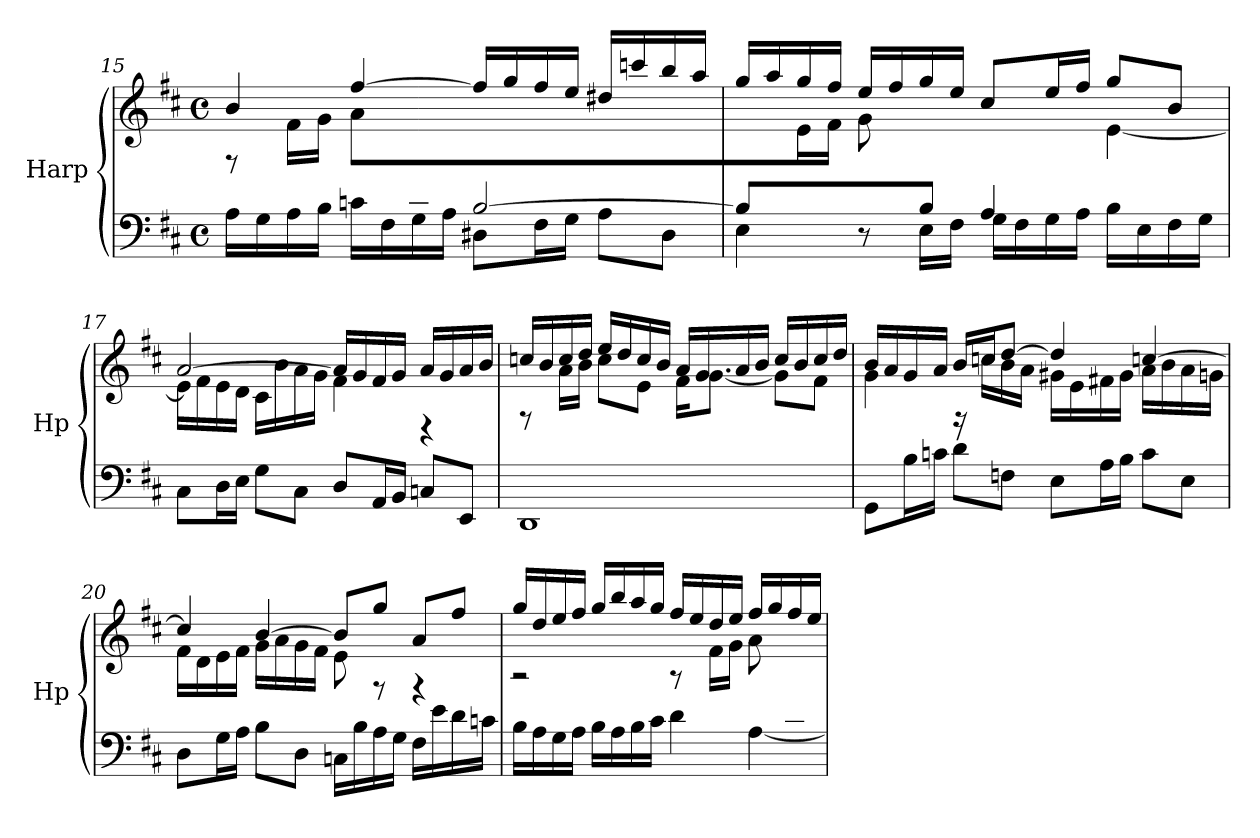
**kern	**kern
*part1	*part1
*staff2	*staff1
*I"Harp	*
*I'Hp	*
!!LO:LB:g=z
*clefF4	*clefG2
*k[f#c#]	*k[f#c#]
*M4/4	*M4/4
*met(c)	*met(c)
=15	=15
*^	*^
4.ryy	16A\LL	4b/	8rF
.	16G\	.	.
.	16A\	.	16f#\LL
.	16B\JJ	.	16g\JJ
.	16cn\LL	[4ff#/	8a\L
.	16F#\	.	.
8cn/J	16G\	.	2ryy
.	16A\JJ	.	.
[2B/	8D#X\L	16ff#/LL]	.
.	.	16gg/	.
.	16F#\L	16ff#/	.
.	16G\JJ	16ee/JJ	.
.	8A\L	16dd#X/LL	.
.	.	16cccn/	.
.	8D#\J	16bb/	8ryy
.	.	16aa/JJ	.
=16	=16	=16	=16
8B/L]	4E\	16gg/LL	8ryy
.	.	16aa/	.
4ryy	.	16gg/	16e\L
.	.	16ff#/JJ	16f#\JJ
.	8r	16ee/LL	8g\L
.	.	16ff#/	.
8B/J	16E\LL	16gg/	4.ryy
.	16F#\JJ	16ee/JJ	.
4A/	16G\LL	8cc#/L	.
.	16F#\	.	.
.	16G\	16ee/L	.
.	16A\JJ	16ff#/JJ	.
4ryy	16B\LL	8gg/L	[4e\
.	16E\	.	.
.	16F#\	8b/J	.
.	16G\JJ	.	.
*v	*v	*	*
!!LO:LB:g=z	!!
=17	=17	=17
8C#\L	[2a/	16e\LL]
.	.	16f#\
16D\L	.	16e\
16E\JJ	.	16d\JJ
8G\L	.	16c#\LL
.	.	16b\
8C#\J	.	16a\
.	.	16g\JJ
8D/L	16a/LL]	4f#\
.	16g/	.
16AA/L	16f#/	.
16BB/JJ	16g/JJ	.
8Cn/L	16a/LL	4rD
.	16g/	.
8EE/J	16a/	.
.	16b/JJ	.
=18	=18	=18
1DD	16ccn/LL	8rF
.	16b/	.
.	16cc/	16a\LL
.	16dd/JJ	16b\JJ
.	16ee/LL	8cc\L
.	16dd/	.
.	16cc/	8e\J
.	16b/JJ	.
.	16a/LL	16f#\KL
.	16g/	[8.g\J
.	16a/	.
.	16b/JJ	.
.	16cc/LL	8g\L]
.	16b/	.
.	16cc/	8f#\J
.	16dd/JJ	.
!!LO:LB:g=z	!!
=19	=19	=19
8GG\L	16b/LL	4g\
.	16a/	.
16B\L	16g/	.
16cn\JJ	16a/JJ	.
8d\L	16b/LL	16rF
.	16ccn/J	16cc\LL
8Fn\J	[8dd/J	16b\
.	.	16a\JJ
8E\L	4dd/]	16g#X\LL
.	.	16e\
16A\L	.	16f#X\
16B\JJ	.	16g#\JJ
8c\L	[4ccn/	16a\LL
.	.	16b\
8E\J	.	16a\
.	.	16gn\JJ
=20	=20	=20
8D\L	4ccn/]	16f#\LL
.	.	16d\
16G\L	.	16e\
16A\JJ	.	16f#\JJ
8B\L	[4b/	16g\LL
.	.	16a\
8D\J	.	16g\
.	.	16f#\JJ
16Cn\LL	8b/L]	8e\
16B\	.	.
16A\	8gg/J	8rF
16G\JJ	.	.
16F#\LL	8a/L	4rF
16e\	.	.
16d\	8ff#/J	.
16cn\JJ	.	.
!!LO:LB:g=z	!!
=21	=21	=21
*^	*	*
2..ryy	16B\LL	16gg/LL	2rA
.	16A\	16dd/	.
.	16G\	16ee/	.
.	16A\JJ	16ff#/JJ	.
.	16B\LL	16gg/LL	.
.	16A\	16bb/	.
.	16B\	16aa/	.
.	16c#\JJ	16gg/JJ	.
.	4d\	16ff#/LL	8rA
.	.	16ee/	.
.	.	16dd/	16f#\LL
.	.	16ee/JJ	16g\JJ
.	[4A\	16ff#/LL	8a\L
.	.	16gg/	.
8cn/J	.	16ff#/	8ryy
.	.	16ee/JJ	.
*v	*v	*	*
*	*v	*v
=	=
*-	*-
